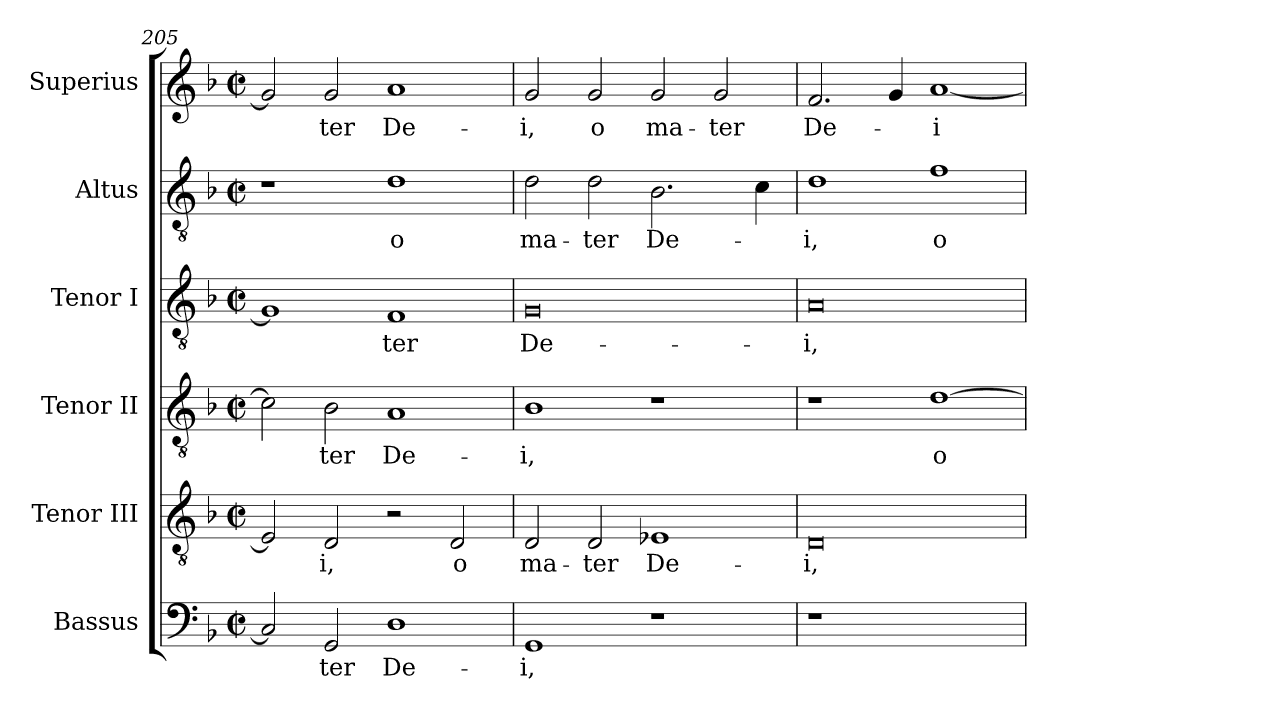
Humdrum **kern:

**kern	**text	**kern	**text	**kern	**text	**kern	**text	**kern	**text	**kern	**text
*part6	*part6	*part5	*part5	*part4	*part4	*part3	*part3	*part2	*part2	*part1	*part1
*staff6	*staff6	*staff5	*staff5	*staff4	*staff4	*staff3	*staff3	*staff2	*staff2	*staff1	*staff1
*I"Bassus	*	*I"Tenor III	*	*I"Tenor II	*	*I"Tenor I	*	*I"Altus	*	*I"Superius	*
*I'B.	*	*I'T.	*	*I'T.	*	*I'T.	*	*	*	*I'S.	*
*clefF4	*	*clefGv2	*	*clefGv2	*	*clefGv2	*	*clefGv2	*	*clefG2	*
*	*	*ITrd7c12	*	*ITrd7c12	*	*ITrd7c12	*	*ITrd7c12	*	*	*
*k[b-]	*	*k[b-]	*	*k[b-]	*	*k[b-]	*	*k[b-]	*	*k[b-]	*
*F:	*	*F:	*	*F:	*	*F:	*	*F:	*	*F:	*
*M2/2	*	*M2/2	*	*M2/2	*	*M2/2	*	*M2/2	*	*M2/2	*
*met(c|)	*	*met(c|)	*	*met(c|)	*	*met(c|)	*	*met(c|)	*	*met(c|)	*
=205	=205	=205	=205	=205	=205	=205	=205	=205	=205	=205	=205
2Ci/]	.	2EE-i/]	.	2Ci\]	.	1GGi]	.	1r	.	2gi/]	.
!	!LO:LY:b:color=#000000	!	!	!	!	!	!	!	!	!	!
!	!	!	!LO:LY:b:color=#000000	!	!	!	!	!	!	!	!
!	!	!	!	!	!LO:LY:b:color=#000000	!	!	!	!	!	!
!	!	!	!	!	!	!	!	!	!	!	!LO:LY:b:color=#000000
2GGi/	-ter	2DDi/	-i,	2BB-i\	-ter	.	.	.	.	2gi/	-ter
!	!LO:LY:b:color=#000000	!	!	!	!	!	!	!	!	!	!
!	!	!	!	!	!LO:LY:b:color=#000000	!	!	!	!	!	!
!	!	!	!	!	!	!	!LO:LY:b:color=#000000	!	!	!	!
!	!	!	!	!	!	!	!	!	!LO:LY:b:color=#000000	!	!
!	!	!	!	!	!	!	!	!	!	!	!LO:LY:b:color=#000000
1Di	De-	2r	.	1AAi	De-	1FFi	-ter	1Di	o	1ai	De-
!	!	!	!LO:LY:b:color=#000000	!	!	!	!	!	!	!	!
.	.	2DDi/	o	.	.	.	.	.	.	.	.
!!LO:PB:g=z
=206	=206	=206	=206	=206	=206	=206	=206	=206	=206	=206	=206
!	!LO:LY:b:color=#000000	!	!	!	!	!	!	!	!	!	!
!	!	!	!LO:LY:b:color=#000000	!	!	!	!	!	!	!	!
!	!	!	!	!	!LO:LY:b:color=#000000	!	!	!	!	!	!
!	!	!	!	!	!	!	!LO:LY:b:color=#000000	!	!	!	!
!	!	!	!	!	!	!	!	!	!LO:LY:b:color=#000000	!	!
!	!	!	!	!	!	!	!	!	!	!	!LO:LY:b:color=#000000
1GGi	-i,	2DDi/	ma-	1BB-i	-i,	0GGi	De-	2Di\	ma-	2gi/	-i,
!	!	!	!LO:LY:b:color=#000000	!	!	!	!	!	!	!	!
!	!	!	!	!	!	!	!	!	!LO:LY:b:color=#000000	!	!
!	!	!	!	!	!	!	!	!	!	!	!LO:LY:b:color=#000000
.	.	2DDi/	-ter	.	.	.	.	2Di\	-ter	2gi/	o
!	!	!	!LO:LY:b:color=#000000	!	!	!	!	!	!	!	!
!	!	!	!	!	!	!	!	!	!LO:LY:b:color=#000000	!	!
!	!	!	!	!	!	!	!	!	!	!	!LO:LY:b:color=#000000
1r	.	1EE-Xi	De-	1r	.	.	.	2.BB-i\	De-	2gi/	ma-
!	!	!	!	!	!	!	!	!	!	!	!LO:LY:b:color=#000000
.	.	.	.	.	.	.	.	.	.	2gi/	-ter
.	.	.	.	.	.	.	.	4Ci\	.	.	.
=207	=207	=207	=207	=207	=207	=207	=207	=207	=207	=207	=207
!LO:N:vis=1	!	!	!	!	!	!	!	!	!	!	!
!	!	!	!LO:LY:b:color=#000000	!	!	!	!	!	!	!	!
!	!	!	!	!	!	!	!LO:LY:b:color=#000000	!	!	!	!
!	!	!	!	!	!	!	!	!	!LO:LY:b:color=#000000	!	!
!	!	!	!	!	!	!	!	!	!	!	!LO:LY:b:color=#000000
1r	.	0DDi	-i,	1r	.	0AAi	-i,	1Di	-i,	2.fi/	De-
.	.	.	.	.	.	.	.	.	.	4gi/	.
!	!	!	!	!	!LO:LY:b:color=#000000	!	!	!	!	!	!
!	!	!	!	!	!	!	!	!	!LO:LY:b:color=#000000	!	!
!	!	!	!	!	!	!	!	!	!	!	!LO:LY:b:color=#000000
1ryy	.	.	.	[>1Di	o	.	.	1Fi	o	[<1ai	-i
=	=	=	=	=	=	=	=	=	=	=	=
*-	*-	*-	*-	*-	*-	*-	*-	*-	*-	*-	*-
